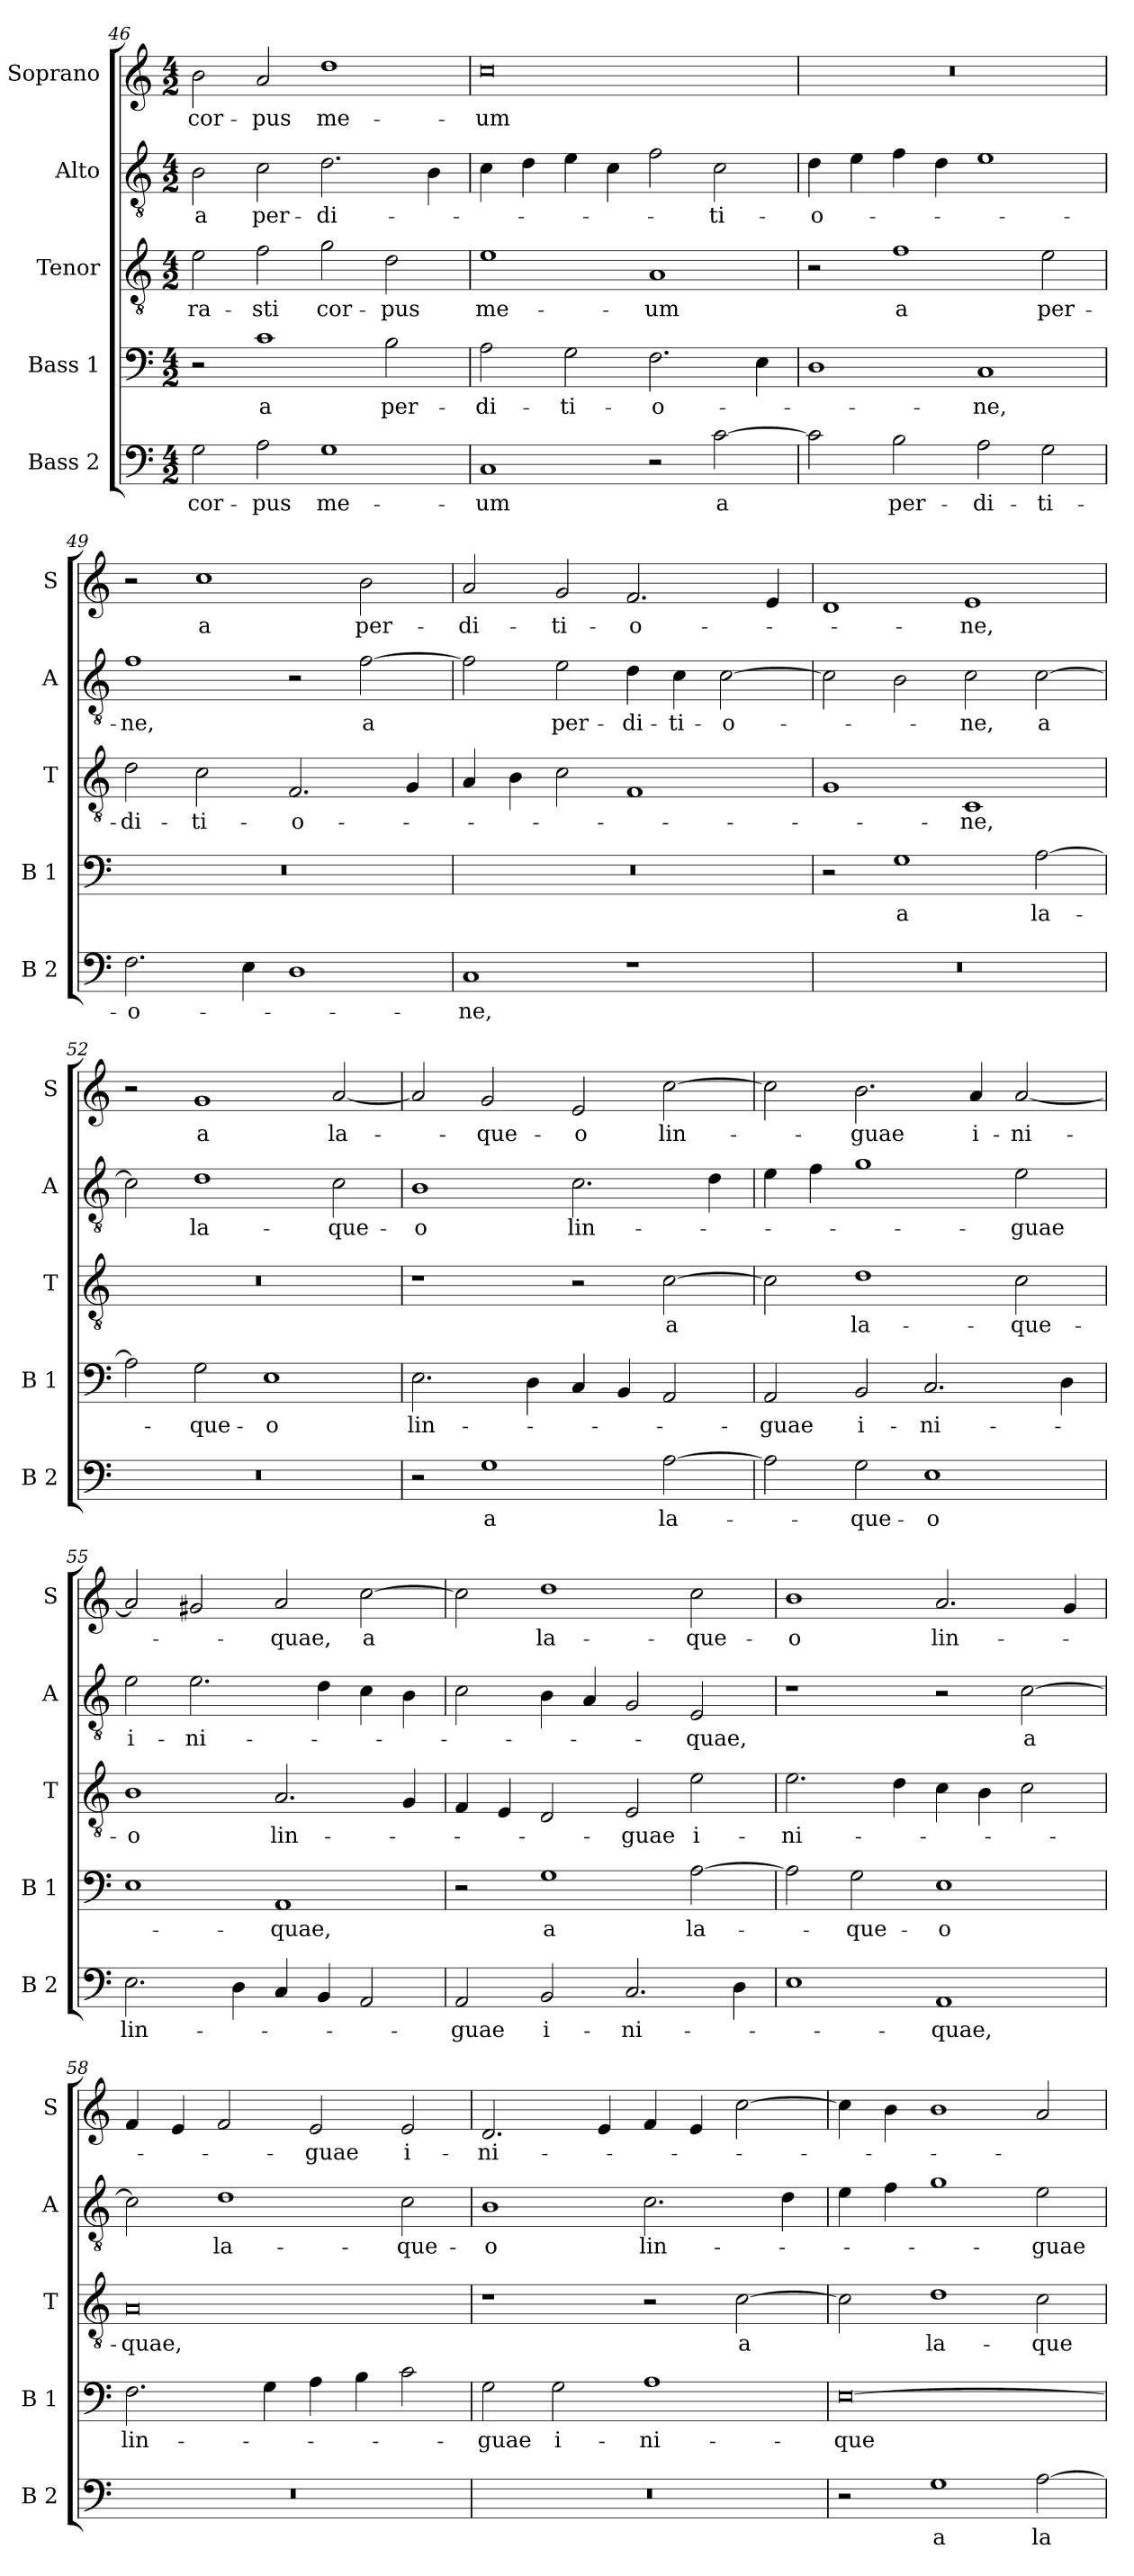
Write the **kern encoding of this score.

**kern	**text	**kern	**text	**kern	**text	**kern	**text	**kern	**text
*part5	*part5	*part4	*part4	*part3	*part3	*part2	*part2	*part1	*part1
*staff5	*staff5	*staff4	*staff4	*staff3	*staff3	*staff2	*staff2	*staff1	*staff1
*I"Bass 2	*	*I"Bass 1	*	*I"Tenor	*	*I"Alto	*	*I"Soprano	*
*I'B 2	*	*I'B 1	*	*I'T	*	*I'A	*	*I'S	*
!!LO:LB:g=z
*clefF4	*	*clefF4	*	*clefGv2	*	*clefGv2	*	*clefG2	*
*k[]	*	*k[]	*	*k[]	*	*k[]	*	*k[]	*
*C:	*	*C:	*	*C:	*	*C:	*	*C:	*
*M4/2	*	*M4/2	*	*M4/2	*	*M4/2	*	*M4/2	*
=46	=46	=46	=46	=46	=46	=46	=46	=46	=46
!	!LO:LY:b	!	!	!	!LO:LY:b	!	!LO:LY:b	!	!LO:LY:b
2G\	cor-	2r	.	2e\	-ra-	2B\	a	2b\	cor-
!	!LO:LY:b	!	!LO:LY:b	!	!LO:LY:b	!	!LO:LY:b	!	!LO:LY:b
2A\	-pus	1c	a	2f\	-sti	2c\	per-	2a/	-pus
!	!LO:LY:b	!	!	!	!LO:LY:b	!	!LO:LY:b	!	!LO:LY:b
1G	me-	.	.	2g\	cor-	2.d\	-di-	1dd	me-
!	!	!	!LO:LY:b	!	!LO:LY:b	!	!	!	!
.	.	2B\	per-	2d\	-pus	.	.	.	.
.	.	.	.	.	.	4B\	.	.	.
=47	=47	=47	=47	=47	=47	=47	=47	=47	=47
!	!LO:LY:b	!	!LO:LY:b	!	!LO:LY:b	!	!	!	!LO:LY:b
1C	-um	2A\	-di-	1e	me-	4c\	.	0cc	-um
.	.	.	.	.	.	4d\	.	.	.
!	!	!	!LO:LY:b	!	!	!	!	!	!
.	.	2G\	-ti-	.	.	4e\	.	.	.
.	.	.	.	.	.	4c\	.	.	.
!	!	!	!LO:LY:b	!	!LO:LY:b	!	!	!	!
2r	.	2.F\	-o-	1A	-um	2f\	.	.	.
!	!LO:LY:b	!	!	!	!	!	!LO:LY:b	!	!
[2c\	a	.	.	.	.	2c\	-ti-	.	.
.	.	4E\	.	.	.	.	.	.	.
=48	=48	=48	=48	=48	=48	=48	=48	=48	=48
!	!	!	!	!	!	!	!LO:LY:b	!	!
2c\]	.	1D	.	2r	.	4d\	-o-	0r	.
.	.	.	.	.	.	4e\	.	.	.
!	!LO:LY:b	!	!	!	!LO:LY:b	!	!	!	!
2B\	per-	.	.	1f	a	4f\	.	.	.
.	.	.	.	.	.	4d\	.	.	.
!	!LO:LY:b	!	!LO:LY:b	!	!	!	!	!	!
2A\	-di-	1C	-ne,	.	.	1e	.	.	.
!	!LO:LY:b	!	!	!	!LO:LY:b	!	!	!	!
2G\	-ti-	.	.	2e\	per-	.	.	.	.
=49	=49	=49	=49	=49	=49	=49	=49	=49	=49
!	!LO:LY:b	!	!	!	!LO:LY:b	!	!LO:LY:b	!	!
2.F\	-o-	0r	.	2d\	-di-	1f	-ne,	2r	.
!	!	!	!	!	!LO:LY:b	!	!	!	!LO:LY:b
.	.	.	.	2c\	-ti-	.	.	1cc	a
4E\	.	.	.	.	.	.	.	.	.
!	!	!	!	!	!LO:LY:b	!	!	!	!
1D	.	.	.	2.F/	-o-	2r	.	.	.
!	!	!	!	!	!	!	!LO:LY:b	!	!LO:LY:b
.	.	.	.	.	.	[2f\	a	2b\	per-
.	.	.	.	4G/	.	.	.	.	.
=50	=50	=50	=50	=50	=50	=50	=50	=50	=50
!	!LO:LY:b	!	!	!	!	!	!	!	!LO:LY:b
1C	-ne,	0r	.	4A/	.	2f\]	.	2a/	-di-
.	.	.	.	4B\	.	.	.	.	.
!	!	!	!	!	!	!	!LO:LY:b	!	!LO:LY:b
.	.	.	.	2c\	.	2e\	per-	2g/	-ti-
!	!	!	!	!	!	!	!LO:LY:b	!	!LO:LY:b
1r	.	.	.	1F	.	4d\	-di-	2.f/	-o-
!	!	!	!	!	!	!	!LO:LY:b	!	!
.	.	.	.	.	.	4c\	-ti-	.	.
!	!	!	!	!	!	!	!LO:LY:b	!	!
.	.	.	.	.	.	[2c\	-o-	.	.
.	.	.	.	.	.	.	.	4e/	.
!!LO:PB:g=z
=51	=51	=51	=51	=51	=51	=51	=51	=51	=51
0r	.	2r	.	1G	.	2c\]	.	1d	.
!	!	!	!LO:LY:b	!	!	!	!	!	!
.	.	1G	a	.	.	2B\	.	.	.
!	!	!	!	!	!LO:LY:b	!	!LO:LY:b	!	!LO:LY:b
.	.	.	.	1C	-ne,	2c\	-ne,	1e	-ne,
!	!	!	!LO:LY:b	!	!	!	!LO:LY:b	!	!
.	.	[2A\	la-	.	.	[2c\	a	.	.
=52	=52	=52	=52	=52	=52	=52	=52	=52	=52
0r	.	2A\]	.	0r	.	2c\]	.	2r	.
!	!	!	!LO:LY:b	!	!	!	!LO:LY:b	!	!LO:LY:b
.	.	2G\	-que-	.	.	1d	la-	1g	a
!	!	!	!LO:LY:b	!	!	!	!	!	!
.	.	1E	-o	.	.	.	.	.	.
!	!	!	!	!	!	!	!LO:LY:b	!	!LO:LY:b
.	.	.	.	.	.	2c\	-que-	[2a/	la-
=53	=53	=53	=53	=53	=53	=53	=53	=53	=53
!	!	!	!LO:LY:b	!	!	!	!LO:LY:b	!	!
2r	.	2.E\	lin-	1r	.	1B	-o	2a/]	.
!	!LO:LY:b	!	!	!	!	!	!	!	!LO:LY:b
1G	a	.	.	.	.	.	.	2g/	-que-
.	.	4D\	.	.	.	.	.	.	.
!	!	!	!	!	!	!	!LO:LY:b	!	!LO:LY:b
.	.	4C/	.	2r	.	2.c\	lin-	2e/	-o
.	.	4BB/	.	.	.	.	.	.	.
!	!LO:LY:b	!	!	!	!LO:LY:b	!	!	!	!LO:LY:b
[2A\	la-	2AA/	.	[2c\	a	.	.	[2cc\	lin-
.	.	.	.	.	.	4d\	.	.	.
=54	=54	=54	=54	=54	=54	=54	=54	=54	=54
!	!	!	!LO:LY:b	!	!	!	!	!	!
2A\]	.	2AA/	-guae	2c\]	.	4e\	.	2cc\]	.
.	.	.	.	.	.	4f\	.	.	.
!	!LO:LY:b	!	!LO:LY:b	!	!LO:LY:b	!	!	!	!LO:LY:b
2G\	-que-	2BB/	i-	1d	la-	1g	.	2.b\	-guae
!	!LO:LY:b	!	!LO:LY:b	!	!	!	!	!	!
1E	-o	2.C/	-ni-	.	.	.	.	.	.
!	!	!	!	!	!	!	!	!	!LO:LY:b
.	.	.	.	.	.	.	.	4a/	i-
!	!	!	!	!	!LO:LY:b	!	!LO:LY:b	!	!LO:LY:b
.	.	.	.	2c\	-que-	2e\	-guae	[2a/	-ni-
.	.	4D\	.	.	.	.	.	.	.
=55	=55	=55	=55	=55	=55	=55	=55	=55	=55
!	!LO:LY:b	!	!	!	!LO:LY:b	!	!LO:LY:b	!	!
2.E\	lin-	1E	.	1B	-o	2e\	i-	2a/]	.
!	!	!	!	!	!	!	!LO:LY:b	!	!
.	.	.	.	.	.	2.e\	-ni-	2g#X/	.
4D\	.	.	.	.	.	.	.	.	.
!	!	!	!LO:LY:b	!	!LO:LY:b	!	!	!	!LO:LY:b
4C/	.	1AA	-quae,	2.A/	lin-	.	.	2a/	-quae,
4BB/	.	.	.	.	.	4d\	.	.	.
!	!	!	!	!	!	!	!	!	!LO:LY:b
2AA/	.	.	.	.	.	4c\	.	[2cc\	a
.	.	.	.	4G/	.	4B\	.	.	.
!!LO:LB:g=z
=56	=56	=56	=56	=56	=56	=56	=56	=56	=56
!	!LO:LY:b	!	!	!	!	!	!	!	!
2AA/	-guae	2r	.	4F/	.	2c\	.	2cc\]	.
.	.	.	.	4E/	.	.	.	.	.
!	!LO:LY:b	!	!LO:LY:b	!	!	!	!	!	!LO:LY:b
2BB/	i-	1G	a	2D/	.	4B\	.	1dd	la-
.	.	.	.	.	.	4A/	.	.	.
!	!LO:LY:b	!	!	!	!LO:LY:b	!	!	!	!
2.C/	-ni-	.	.	2E/	-guae	2G/	.	.	.
!	!	!	!LO:LY:b	!	!LO:LY:b	!	!LO:LY:b	!	!LO:LY:b
.	.	[2A\	la-	2e\	i-	2E/	-quae,	2cc\	-que-
4D\	.	.	.	.	.	.	.	.	.
=57	=57	=57	=57	=57	=57	=57	=57	=57	=57
!	!	!	!	!	!LO:LY:b	!	!	!	!LO:LY:b
1E	.	2A\]	.	2.e\	-ni-	1r	.	1b	-o
!	!	!	!LO:LY:b	!	!	!	!	!	!
.	.	2G\	-que-	.	.	.	.	.	.
.	.	.	.	4d\	.	.	.	.	.
!	!LO:LY:b	!	!LO:LY:b	!	!	!	!	!	!LO:LY:b
1AA	-quae,	1E	-o	4c\	.	2r	.	2.a/	lin-
.	.	.	.	4B\	.	.	.	.	.
!	!	!	!	!	!	!	!LO:LY:b	!	!
.	.	.	.	2c\	.	[2c\	a	.	.
.	.	.	.	.	.	.	.	4g/	.
=58	=58	=58	=58	=58	=58	=58	=58	=58	=58
!	!	!	!LO:LY:b	!	!LO:LY:b	!	!	!	!
0r	.	2.F\	lin-	0A	-quae,	2c\]	.	4f/	.
.	.	.	.	.	.	.	.	4e/	.
!	!	!	!	!	!	!	!LO:LY:b	!	!
.	.	.	.	.	.	1d	la-	2f/	.
.	.	4G\	.	.	.	.	.	.	.
!	!	!	!	!	!	!	!	!	!LO:LY:b
.	.	4A\	.	.	.	.	.	2e/	-guae
.	.	4B\	.	.	.	.	.	.	.
!	!	!	!	!	!	!	!LO:LY:b	!	!LO:LY:b
.	.	2c\	.	.	.	2c\	-que-	2e/	i-
=59	=59	=59	=59	=59	=59	=59	=59	=59	=59
!	!	!	!LO:LY:b	!	!	!	!LO:LY:b	!	!LO:LY:b
0r	.	2G\	-guae	1r	.	1B	-o	2.d/	-ni-
!	!	!	!LO:LY:b	!	!	!	!	!	!
.	.	2G\	i-	.	.	.	.	.	.
.	.	.	.	.	.	.	.	4e/	.
!	!	!	!LO:LY:b	!	!	!	!LO:LY:b	!	!
.	.	1A	-ni-	2r	.	2.c\	lin-	4f/	.
.	.	.	.	.	.	.	.	4e/	.
!	!	!	!	!	!LO:LY:b	!	!	!	!
.	.	.	.	[2c\	a	.	.	[2cc\	.
.	.	.	.	.	.	4d\	.	.	.
=60	=60	=60	=60	=60	=60	=60	=60	=60	=60
!	!	!	!LO:LY:b	!	!	!	!	!	!
2r	.	[0E	-que-	2c\]	.	4e\	.	4cc\]	.
.	.	.	.	.	.	4f\	.	4b\	.
!	!LO:LY:b	!	!	!	!LO:LY:b	!	!	!	!
1G	a	.	.	1d	la-	1g	.	1b	.
!	!LO:LY:b	!	!	!	!LO:LY:b	!	!LO:LY:b	!	!
[2A\	la-	.	.	2c\	-que-	2e\	-guae	2a/	.
=	=	=	=	=	=	=	=	=	=
*-	*-	*-	*-	*-	*-	*-	*-	*-	*-
